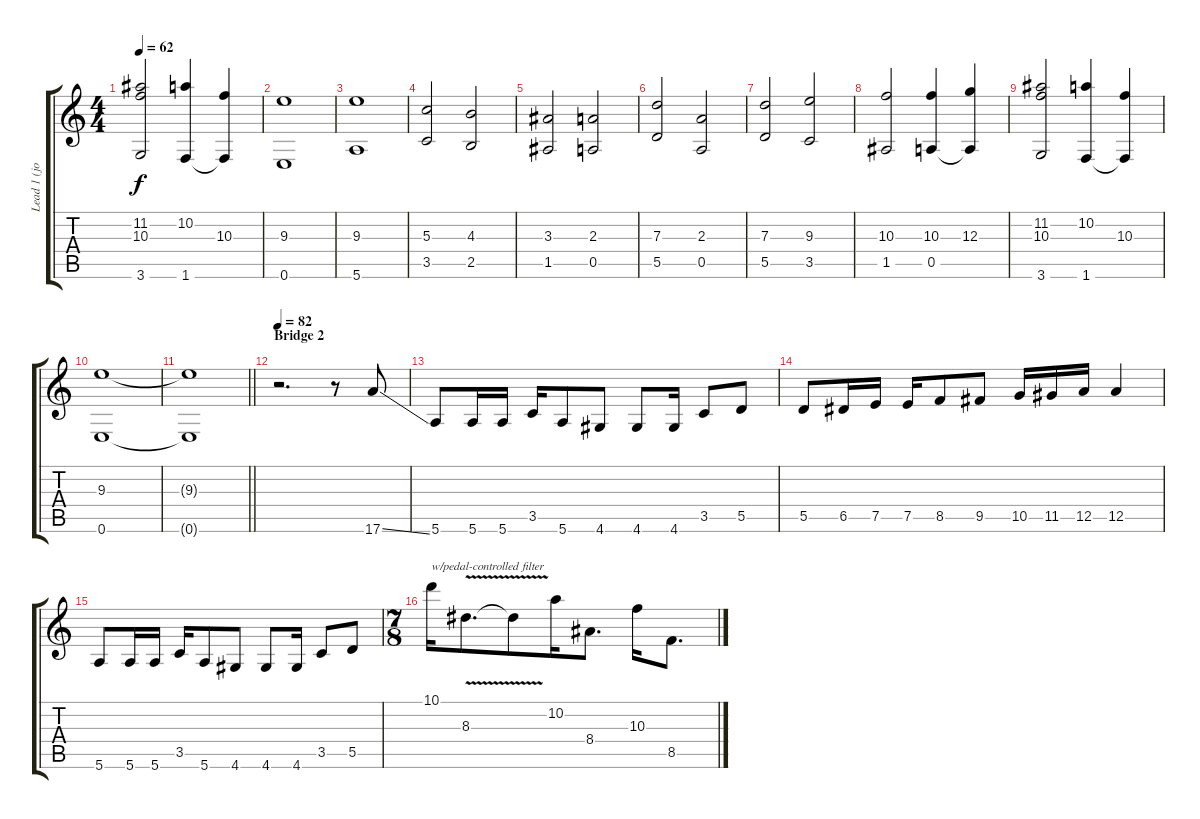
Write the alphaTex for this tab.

\track ("Lead 1 (jonny)" "Lead 1 (jo") {instrument electricguitarjazz}
\staff {score tabs}
\tuning (E4 B3 G3 D3 A2 E2) {hide}
\ts (4 4)
\tempo 62
\clef g2
\ks c
(11.2 10.3 3.6).2{dy f} (10.2 1.6).4 (10.3 1.6{t}).4 |
(9.3 0.6).1 |
(9.3 5.6).1 |
(5.3 3.5).2 (4.3 2.5).2 |
(3.3 1.5).2 (2.3 0.5).2 |
(7.3 5.5).2 (2.3 0.5).2 |
(7.3 5.5).2 (9.3 3.5).2 |
(10.3 1.5).2 (10.3 0.5).4 (12.3 0.5{t}).4 |
(11.2 10.3 3.6).2 (10.2 1.6).4 (10.3 1.6{t}).4 |
(9.3 0.6).1 |
\barLineRight lightlight
(9.3{t} 0.6{t}).1 |
\section ("" "Bridge 2")
\tempo 82
r.2{d volume 15 instrument overdrivenguitar} r.8 17.6{ss}.8 |
5.6.8 5.6.16 5.6.16 3.5.16 5.6.8 4.6.8 4.6.8 4.6.16 3.5.8 5.5.8 |
5.5.8 6.5.16 7.5.16 7.5.16 8.5.8 9.5.8 10.5.16 11.5.16 12.5.16 12.5.4 |
5.6.8 5.6.16 5.6.16 3.5.16 5.6.8 4.6.8 4.6.8 4.6.16 3.5.8 5.5.8 |
\ts (7 8)
10.1.16{txt "w/pedal-controlled filter"} 8.3{v}.8{d} 8.3{t}.8 10.2.16 8.4.8{d} 10.3.16 8.5.8{d}
